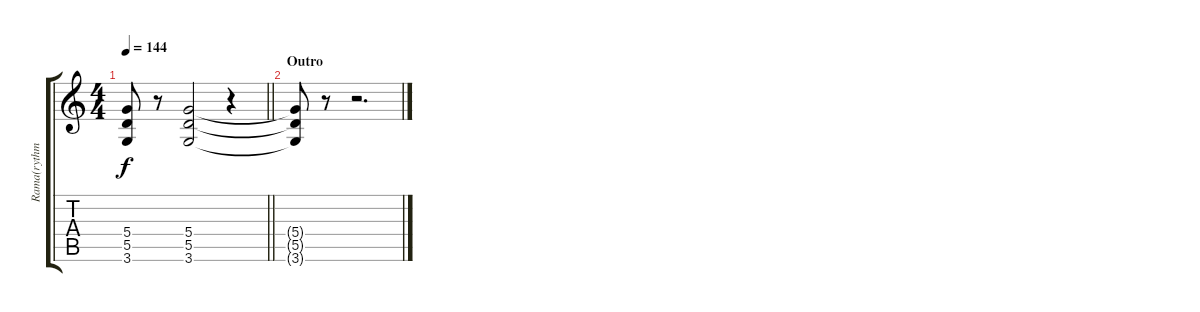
\track ("Rama(rythm guitar 2)" "Rama(rythm") {instrument distortionguitar}
\staff {score tabs}
\tuning (E4 B3 G3 D3 A2 E2) {hide}
\ts (4 4)
\tempo 144
\clef g2
\barLineRight lightlight
\ks c
(5.4 5.5 3.6).8{dy f} r.8 (5.4 5.5 3.6).2 r.4 |
\section ("" "Outro")
(5.4{t} 5.5{t} 3.6{t}).8 r.8 r.2{d}
